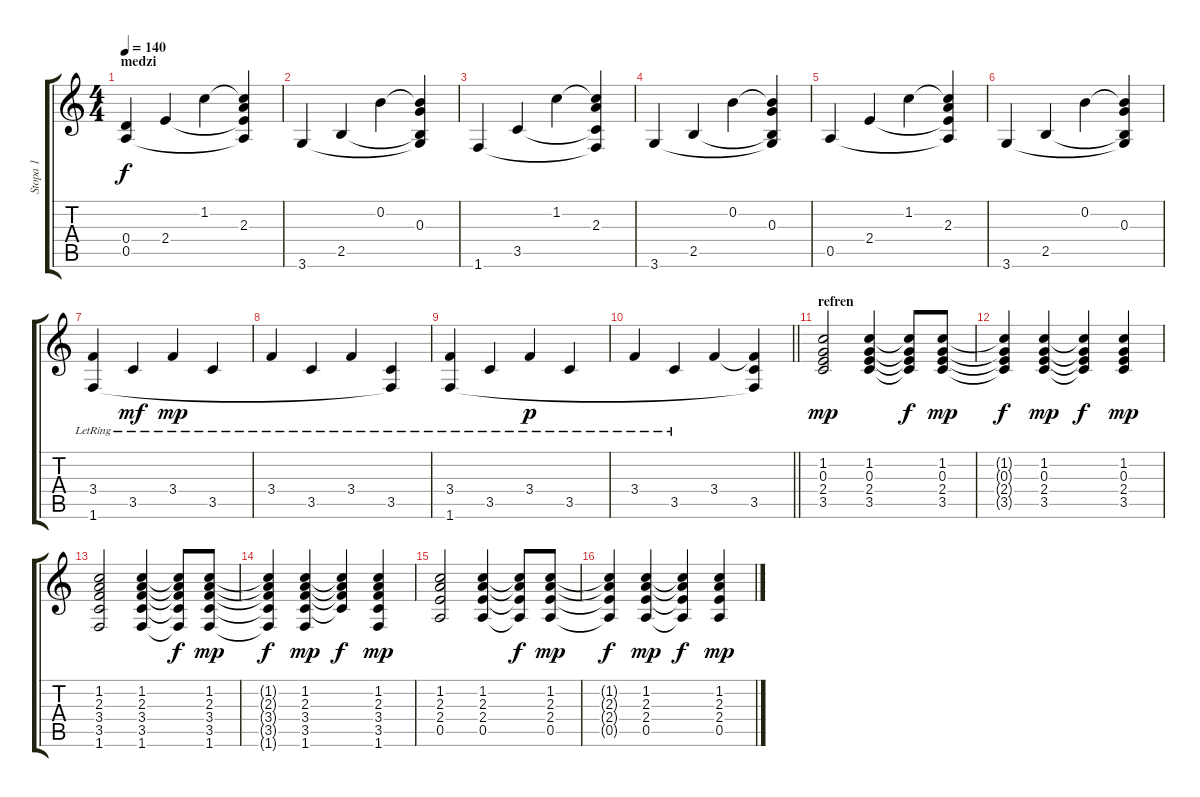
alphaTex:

\track ("Stopa 1" "Stopa 1") {instrument acousticguitarsteel}
\staff {score tabs}
\tuning (E4 B3 G3 D3 A2 E2) {hide}
\ts (4 4)
\section ("" "medzi")
\tempo 140
\clef g2
\ks c
(0.4 0.5).4{dy f} 2.4.4 1.2.4 (1.2{t} 2.3 2.4{t} 0.5{t}).4 |
3.6.4 2.5.4 0.2.4 (0.2{t} 0.3 2.5{t} 3.6{t}).4 |
1.6.4 3.5.4 1.2.4 (1.2{t} 2.3 3.5{t} 1.6{t}).4 |
3.6.4 2.5.4 0.2.4 (0.2{t} 0.3 2.5{t} 3.6{t}).4 |
0.5.4 2.4.4 1.2.4 (1.2{t} 2.3 2.4{t} 0.5{t}).4 |
3.6.4 2.5.4 0.2.4 (0.2{t} 0.3 2.5{t} 3.6{t}).4 |
(3.4{lr} 1.6).4 3.5{lr}.4{dy mf} 3.4{lr}.4{dy mp} 3.5{lr}.4 |
3.4{lr}.4 3.5{lr}.4 3.4{lr}.4 (3.5{lr} 1.6{t}).4 |
(3.4{lr} 1.6).4 3.5{lr}.4 3.4{lr}.4{dy p} 3.5{lr}.4 |
\barLineRight lightlight
3.4{lr}.4 3.5{lr}.4 3.4.4 (3.4{t} 3.5 1.6{t}).4 |
\section ("" "refren")
(1.2 0.3 2.4 3.5).2{dy mp} (1.2 0.3 2.4 3.5).4 (1.2{t} 0.3{t} 2.4{t} 3.5{t}).8{dy f} (1.2 0.3 2.4 3.5).8{dy mp} |
(1.2{t} 0.3{t} 2.4{t} 3.5{t}).4{dy f} (1.2 0.3 2.4 3.5).4{dy mp} (1.2{t} 0.3{t} 2.4{t} 3.5{t}).4{dy f} (1.2 0.3 2.4 3.5).4{dy mp} |
(1.2 2.3 3.4 3.5 1.6).2 (1.2 2.3 3.4 3.5 1.6).4 (1.2{t} 2.3{t} 3.4{t} 3.5{t} 1.6{t}).8{dy f} (1.2 2.3 3.4 3.5 1.6).8{dy mp} |
(1.2{t} 2.3{t} 3.4{t} 3.5{t} 1.6{t}).4{dy f} (1.2 2.3 3.4 3.5 1.6).4{dy mp} (1.2{t} 2.3{t} 3.4{t} 3.5{t}).4{dy f} (1.2 2.3 3.4 3.5 1.6).4{dy mp} |
(1.2 2.3 2.4 0.5).2 (1.2 2.3 2.4 0.5).4 (1.2{t} 2.3{t} 2.4{t} 0.5{t}).8{dy f} (1.2 2.3 2.4 0.5).8{dy mp} |
(1.2{t} 2.3{t} 2.4{t} 0.5{t}).4{dy f} (1.2 2.3 2.4 0.5).4{dy mp} (1.2{t} 2.3{t} 2.4{t} 0.5{t}).4{dy f} (1.2 2.3 2.4 0.5).4{dy mp}
